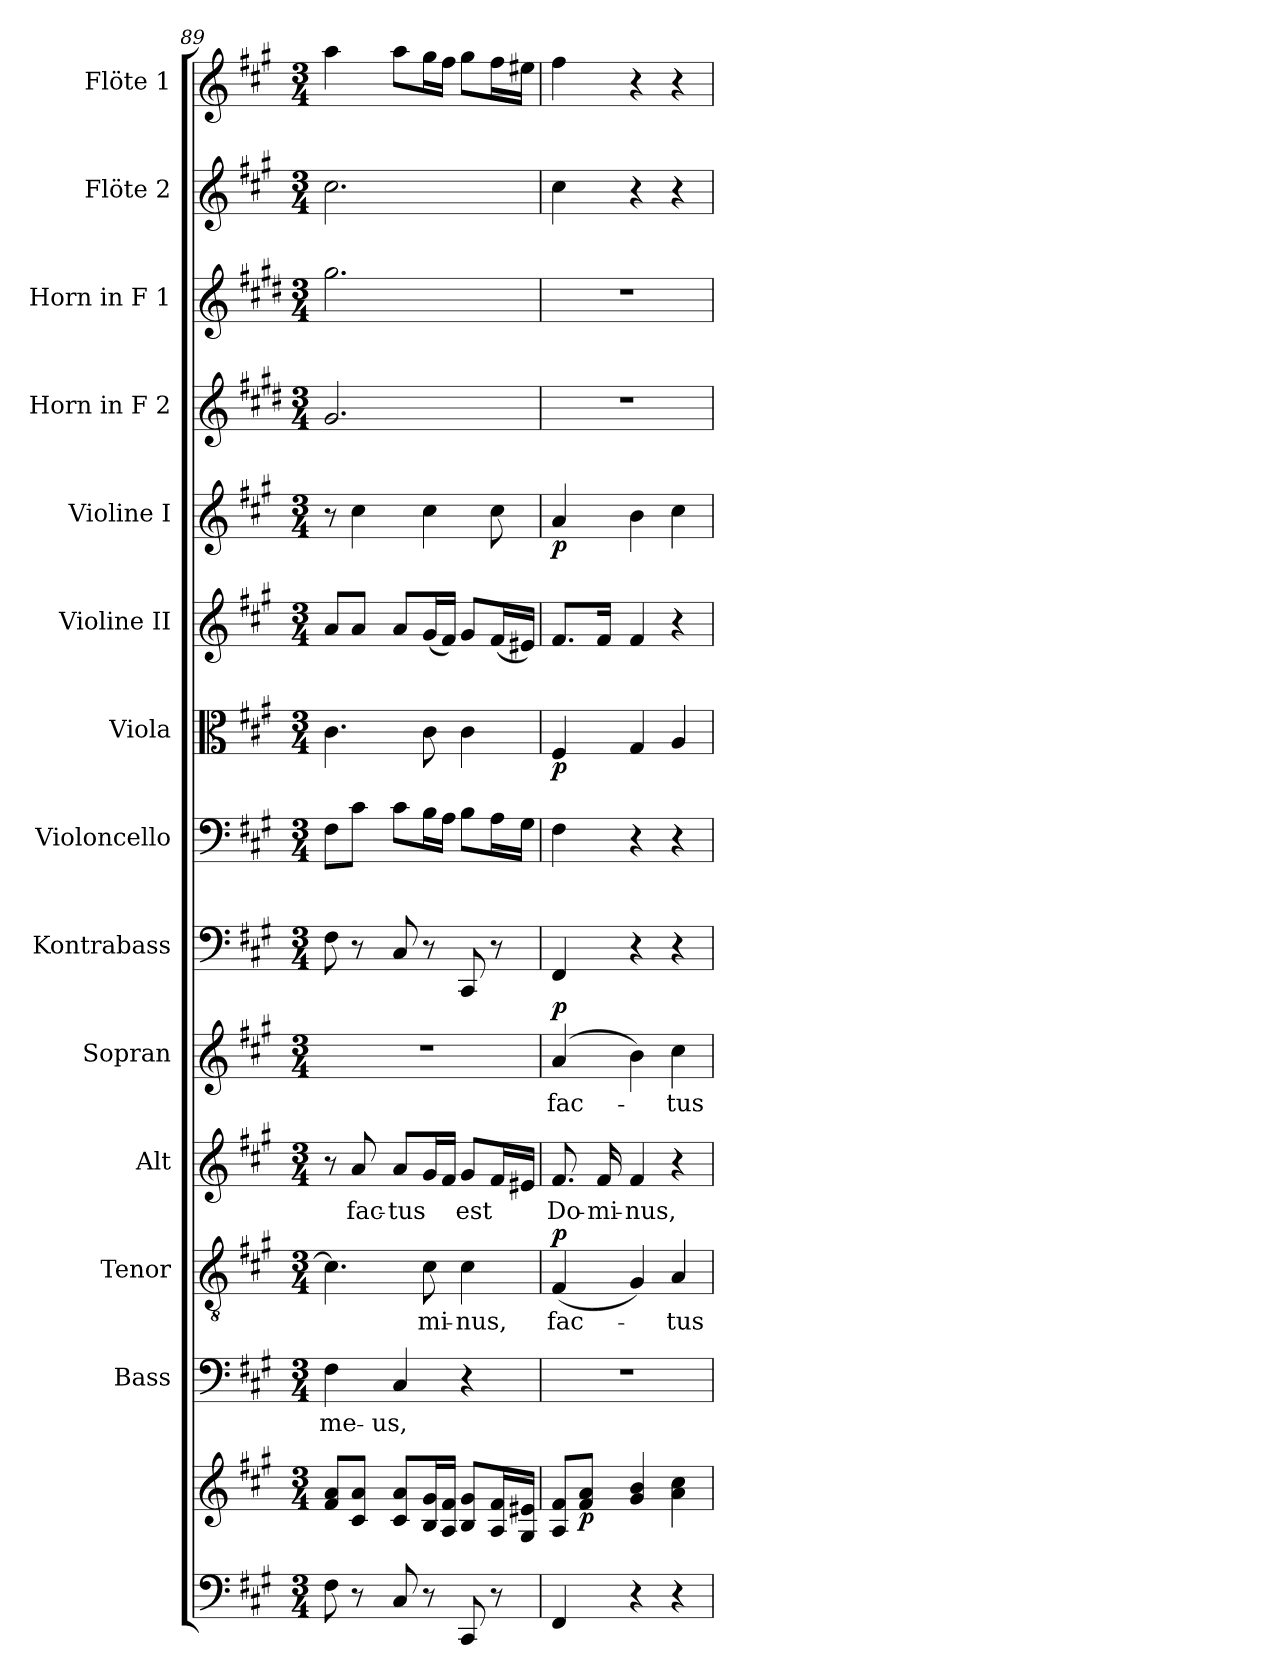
**kern	**kern	**dynam	**kern	**text	**kern	**text	**dynam	**kern	**text	**kern	**text	**dynam	**kern	**kern	**kern	**dynam	**kern	**kern	**dynam	**kern	**kern	**kern	**kern
*part14	*part14	*part14	*part13	*part13	*part12	*part12	*part12	*part11	*part11	*part10	*part10	*part10	*part9	*part8	*part7	*part7	*part6	*part5	*part5	*part4	*part3	*part2	*part1
*staff15	*staff14	*staff14/15	*staff13	*staff13	*staff12	*staff12	*staff12	*staff11	*staff11	*staff10	*staff10	*staff10	*staff9	*staff8	*staff7	*staff7	*staff6	*staff5	*staff5	*staff4	*staff3	*staff2	*staff1
*	*	*	*I"Bass	*	*I"Tenor	*	*	*I"Alt	*	*I"Sopran	*	*	*I"Kontrabass	*I"Violoncello	*I"Viola	*	*I"Violine II	*I"Violine I	*	*I"Horn in F 2	*I"Horn in F 1	*I"Flöte 2	*I"Flöte 1
*	*	*	*I'B.	*	*I'T.	*	*	*I'A.	*	*I'S.	*	*	*I'Kb.	*I'Vc.	*I'Vla.	*	*I'Vl. II	*I'Vl. I	*	*	*	*I'Fl. 2	*I'Fl. 1
*clefF4	*clefG2	*	*clefF4	*	*clefGv2	*	*	*clefG2	*	*clefG2	*	*	*clefF4	*clefF4	*clefC3	*	*clefG2	*clefG2	*	*clefG2	*clefG2	*clefG2	*clefG2
*	*	*	*	*	*	*	*	*	*	*	*	*	*ITrd7c12	*	*	*	*	*	*	*ITrd4c7	*ITrd4c7	*	*
*k[f#c#g#]	*k[f#c#g#]	*	*k[f#c#g#]	*	*k[f#c#g#]	*	*	*k[f#c#g#]	*	*k[f#c#g#]	*	*	*k[f#c#g#]	*k[f#c#g#]	*k[f#c#g#]	*	*k[f#c#g#]	*k[f#c#g#]	*	*k[f#c#g#]	*k[f#c#g#]	*k[f#c#g#]	*k[f#c#g#]
*A:	*A:	*	*A:	*	*A:	*	*	*A:	*	*A:	*	*	*A:	*A:	*A:	*	*A:	*A:	*	*A:	*A:	*A:	*A:
*M3/4	*M3/4	*	*M3/4	*	*M3/4	*	*	*M3/4	*	*M3/4	*	*	*M3/4	*M3/4	*M3/4	*	*M3/4	*M3/4	*	*M3/4	*M3/4	*M3/4	*M3/4
=89	=89	=89	=89	=89	=89	=89	=89	=89	=89	=89	=89	=89	=89	=89	=89	=89	=89	=89	=89	=89	=89	=89	=89
!	!	!	!	!LO:LY:b	!	!	!	!	!	!	!	!	!	!	!	!	!	!	!	!	!	!	!
8F#\	8f#/ 8a/L	.	4F#\	me-	4.c#\]	.	.	8r	.	2.r	.	.	8FF#\	8F#\L	4.c#\	.	8a/L	8r	.	2.c#/	2.cc#\	2.cc#\	4aa\
!	!	!	!	!	!	!	!	!	!LO:LY:b	!	!	!	!	!	!	!	!	!	!	!	!	!	!
8r	8c#/ 8a/J	.	.	.	.	.	.	8a/	fac-	.	.	.	8r	8c#\J	.	.	8a/J	4cc#\	.	.	.	.	.
!	!	!	!	!LO:LY:b	!	!	!	!	!LO:LY:b	!	!	!	!	!	!	!	!	!	!	!	!	!	!
8C#/	8c#/ 8a/L	.	4C#/	-us,	.	.	.	8a/L	-tus	.	.	.	8CC#/	8c#\L	.	.	8a/L	.	.	.	.	.	8aa\L
!	!	!	!	!	!	!LO:LY:b	!	!	!	!	!	!	!	!	!	!	!	!	!	!	!	!	!
8r	16B/ 16g#/L	.	.	.	8c#\	-mi-	.	16g#/L	.	.	.	.	8r	16B\L	8c#\	.	(<16g#/L	4cc#\	.	.	.	.	16gg#\L
.	16A/ 16f#/JJ	.	.	.	.	.	.	16f#/JJ	.	.	.	.	.	16A\JJ	.	.	16f#/JJ)	.	.	.	.	.	16ff#\JJ
!	!	!	!	!	!	!LO:LY:b	!	!	!LO:LY:b	!	!	!	!	!	!	!	!	!	!	!	!	!	!
8CC#/	8B/ 8g#/L	.	4r	.	4c#\	-nus,	.	8g#/L	est	.	.	.	8CCC#/	8B\L	4c#\	.	8g#/L	.	.	.	.	.	8gg#\L
8r	16A/ 16f#/L	.	.	.	.	.	.	16f#/L	.	.	.	.	8r	16A\L	.	.	(<16f#/L	8cc#\	.	.	.	.	16ff#\L
.	16G#/ 16e#X/JJ	.	.	.	.	.	.	16e#X/JJ	.	.	.	.	.	16G#\JJ	.	.	16e#X/JJ)	.	.	.	.	.	16ee#X\JJ
=90	=90	=90	=90	=90	=90	=90	=90	=90	=90	=90	=90	=90	=90	=90	=90	=90	=90	=90	=90	=90	=90	=90	=90
!	!	!	!	!	!	!LO:LY:b	!LO:DY:a	!	!LO:LY:b	!	!LO:LY:b	!LO:DY:a	!	!	!	!LO:DY:b	!	!	!LO:DY:b	!	!	!	!
4FF#/	8A/ 8f#/L	.	2.r	.	(<4F#/	fac-	p	8.f#/	Do-	(4a/	fac-	p	4FFF#/	4F#\	4F#/	p	8.f#/L	4a/	p	2.r	2.r	4cc#\	4ff#\
!	!	!LO:DY:b	!	!	!	!	!	!	!	!	!	!	!	!	!	!	!	!	!	!	!	!	!
.	8f#/ 8a/J	p	.	.	.	.	.	.	.	.	.	.	.	.	.	.	.	.	.	.	.	.	.
!	!	!	!	!	!	!	!	!	!LO:LY:b	!	!	!	!	!	!	!	!	!	!	!	!	!	!
.	.	.	.	.	.	.	.	16f#/	-mi-	.	.	.	.	.	.	.	16f#/Jk	.	.	.	.	.	.
!	!	!	!	!	!	!	!	!	!LO:LY:b	!	!	!	!	!	!	!	!	!	!	!	!	!	!
4r	4g#/ 4b/	.	.	.	4G#/)	.	.	4f#/	-nus,	4b\)	.	.	4r	4r	4G#/	.	4f#/	4b\	.	.	.	4r	4r
!	!	!	!	!	!	!LO:LY:b	!	!	!	!	!LO:LY:b	!	!	!	!	!	!	!	!	!	!	!	!
4r	4a\ 4cc#\	.	.	.	4A/	-tus	.	4r	.	4cc#\	-tus	.	4r	4r	4A/	.	4r	4cc#\	.	.	.	4r	4r
=	=	=	=	=	=	=	=	=	=	=	=	=	=	=	=	=	=	=	=	=	=	=	=
*-	*-	*-	*-	*-	*-	*-	*-	*-	*-	*-	*-	*-	*-	*-	*-	*-	*-	*-	*-	*-	*-	*-	*-
